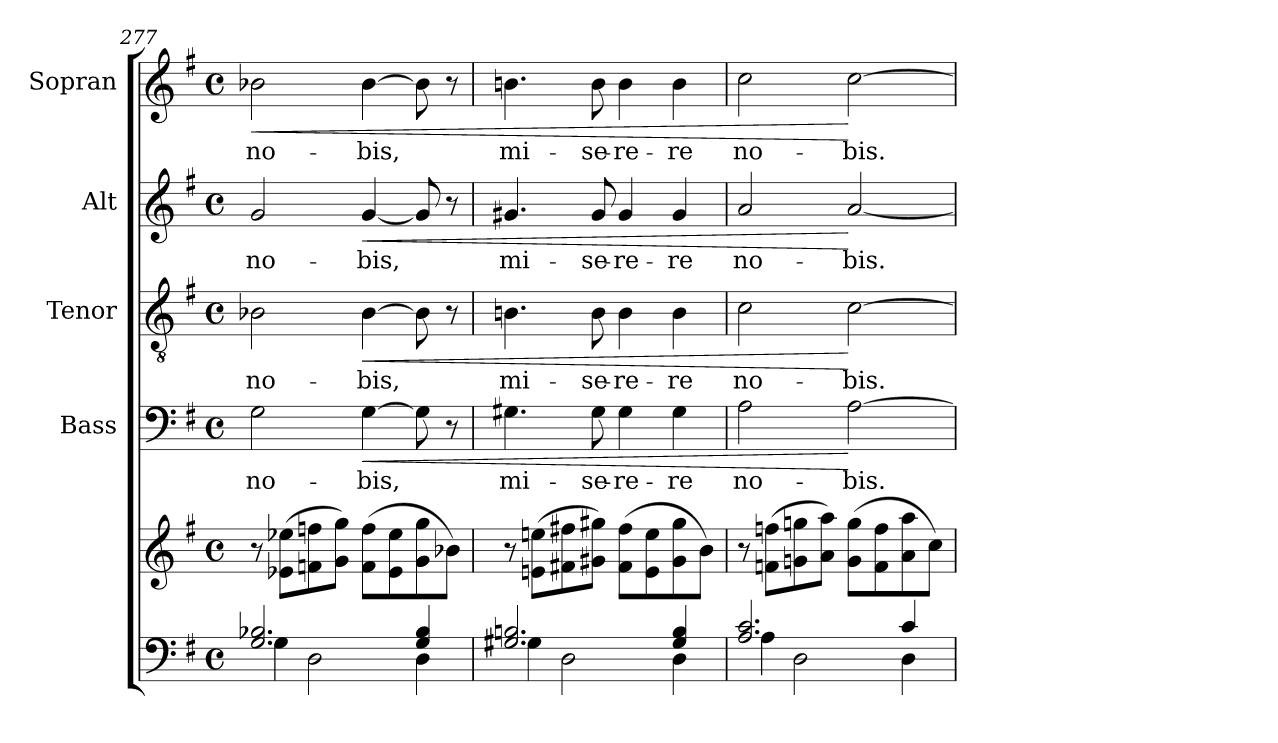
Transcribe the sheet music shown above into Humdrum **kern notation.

**kern	**kern	**kern	**text	**dynam	**kern	**text	**dynam	**kern	**text	**dynam	**kern	**text	**dynam
*part5	*part5	*part4	*part4	*part4	*part3	*part3	*part3	*part2	*part2	*part2	*part1	*part1	*part1
*staff6	*staff5	*staff4	*staff4	*staff4	*staff3	*staff3	*staff3	*staff2	*staff2	*staff2	*staff1	*staff1	*staff1
*	*	*I"Bass	*	*	*I"Tenor	*	*	*I"Alt	*	*	*I"Sopran	*	*
*	*	*I'B.	*	*	*I'T.	*	*	*I'A.	*	*	*I'S.	*	*
*clefF4	*clefG2	*clefF4	*	*	*clefGv2	*	*	*clefG2	*	*	*clefG2	*	*
*k[f#]	*k[f#]	*k[f#]	*	*	*k[f#]	*	*	*k[f#]	*	*	*k[f#]	*	*
*G:	*G:	*G:	*	*	*G:	*	*	*G:	*	*	*G:	*	*
*M4/4	*M4/4	*M4/4	*	*	*M4/4	*	*	*M4/4	*	*	*M4/4	*	*
*met(c)	*met(c)	*met(c)	*	*	*met(c)	*	*	*met(c)	*	*	*met(c)	*	*
=277	=277	=277	=277	=277	=277	=277	=277	=277	=277	=277	=277	=277	=277
*^	*	*	*	*	*	*	*	*	*	*	*	*	*
!	!	!	!	!LO:LY:b	!	!	!LO:LY:b	!	!	!LO:LY:b	!	!	!LO:LY:b	!LO:HP:b
2.G/ 2.B-X/	4G\	8r	2G\	no-	.	2B-X\	no-	.	2g/	no-	.	2b-X\	no-	<
.	.	(>8e-X\ 8ee-X\L	.	.	.	.	.	.	.	.	.	.	.	.
.	2D\	8fn\ 8ffn\	.	.	.	.	.	.	.	.	.	.	.	.
.	.	8g\ 8gg\J)	.	.	.	.	.	.	.	.	.	.	.	.
!	!	!	!	!LO:LY:b	!LO:HP:b	!	!LO:LY:b	!LO:HP:b	!	!LO:LY:b	!LO:HP:b	!	!LO:LY:b	!
.	.	(>8f\ 8ff\L	[4G\	-bis,	<	[4B-\	-bis,	<	[4g/	-bis,	<	[4b-\	-bis,	.
.	.	8e-\ 8ee-\	.	.	.	.	.	.	.	.	.	.	.	.
4G/ 4B-/	4D\	8g\ 8gg\	8G\]	.	.	8B-\]	.	.	8g/]	.	.	8b-\]	.	.
.	.	8b-X\J)	8r	.	.	8r	.	.	8r	.	.	8r	.	.
=278	=278	=278	=278	=278	=278	=278	=278	=278	=278	=278	=278	=278	=278	=278
!	!	!	!	!LO:LY:b	!	!	!LO:LY:b	!	!	!LO:LY:b	!	!	!LO:LY:b	!
2.G#X/ 2.Bn/	4G#\	8r	4.G#X\	mi-	.	4.Bn\	mi-	.	4.g#X/	mi-	.	4.bn\	mi-	.
.	.	(>8en\ 8een\L	.	.	.	.	.	.	.	.	.	.	.	.
.	2D\	8f#X\ 8ff#X\	.	.	.	.	.	.	.	.	.	.	.	.
!	!	!	!	!LO:LY:b	!	!	!LO:LY:b	!	!	!LO:LY:b	!	!	!LO:LY:b	!
.	.	8g#X\ 8gg#X\J)	8G#\	-se-	.	8B\	-se-	.	8g#/	-se-	.	8b\	-se-	.
!	!	!	!	!LO:LY:b	!	!	!LO:LY:b	!	!	!LO:LY:b	!	!	!LO:LY:b	!
.	.	(>8f#\ 8ff#\L	4G#\	-re-	.	4B\	-re-	.	4g#/	-re-	.	4b\	-re-	.
.	.	8e\ 8ee\	.	.	.	.	.	.	.	.	.	.	.	.
!	!	!	!	!LO:LY:b	!	!	!LO:LY:b	!	!	!LO:LY:b	!	!	!LO:LY:b	!
4G#/ 4B/	4D\	8g#\ 8gg#\	4G#\	-re	.	4B\	-re	.	4g#/	-re	.	4b\	-re	.
.	.	8b\J)	.	.	.	.	.	.	.	.	.	.	.	.
=279	=279	=279	=279	=279	=279	=279	=279	=279	=279	=279	=279	=279	=279	=279
!	!	!	!	!LO:LY:b	!	!	!LO:LY:b	!	!	!LO:LY:b	!	!	!LO:LY:b	!
2.A/ 2.c/	4A\	8r	2A\	no-	.	2c\	no-	.	2a/	no-	.	2cc\	no-	.
.	.	(>8fn\ 8ffn\L	.	.	.	.	.	.	.	.	.	.	.	.
.	2D\	8gn\ 8ggn\	.	.	.	.	.	.	.	.	.	.	.	.
.	.	8a\ 8aa\J)	.	.	.	.	.	.	.	.	.	.	.	.
!	!	!	!	!LO:LY:b	!	!	!LO:LY:b	!	!	!LO:LY:b	!	!	!LO:LY:b	!
.	.	(>8g\ 8gg\L	[2A\	-bis.	[	[2c\	-bis.	[	[2a/	-bis.	[	[2cc\	-bis.	[
.	.	8f\ 8ff\	.	.	.	.	.	.	.	.	.	.	.	.
4c/	4D\	8a\ 8aa\	.	.	.	.	.	.	.	.	.	.	.	.
.	.	8cc\J)	.	.	.	.	.	.	.	.	.	.	.	.
*v	*v	*	*	*	*	*	*	*	*	*	*	*	*	*
=	=	=	=	=	=	=	=	=	=	=	=	=	=
*-	*-	*-	*-	*-	*-	*-	*-	*-	*-	*-	*-	*-	*-
